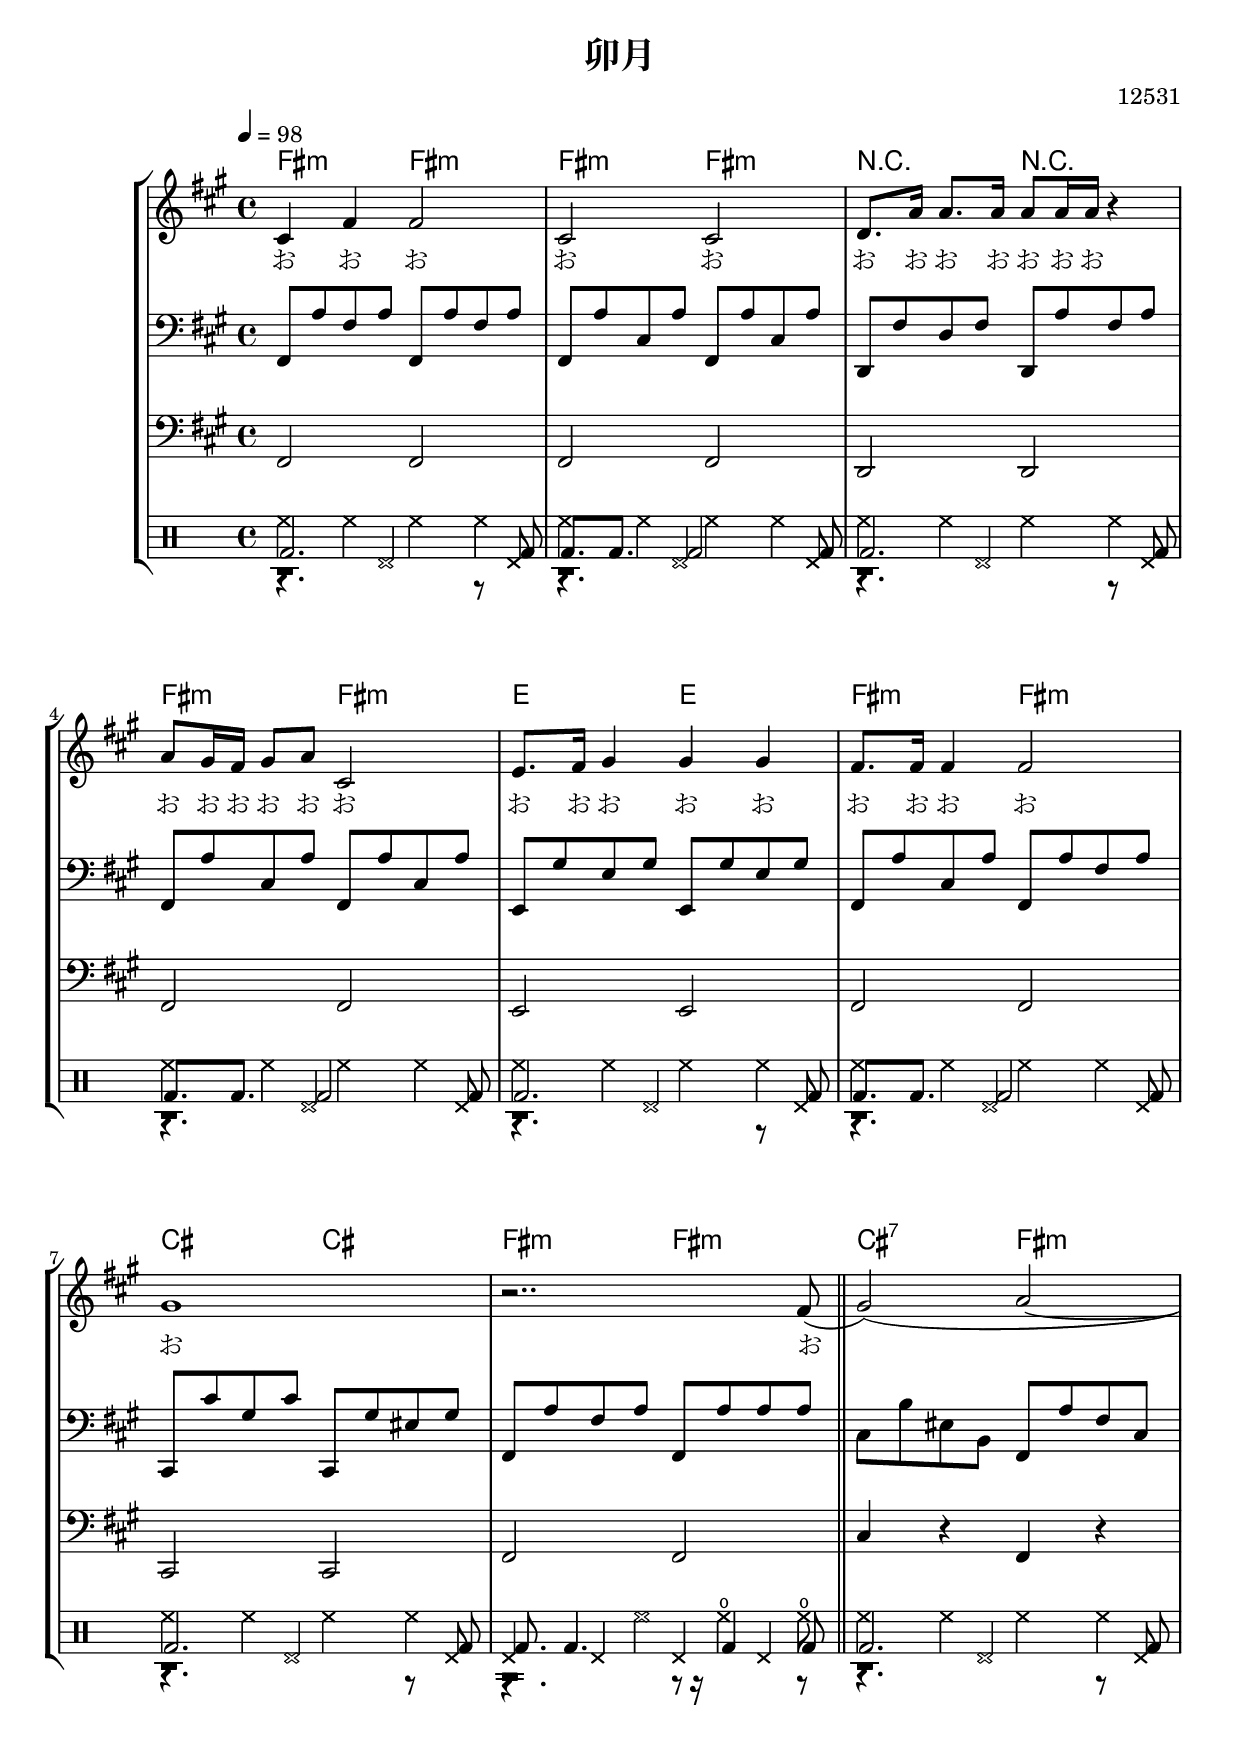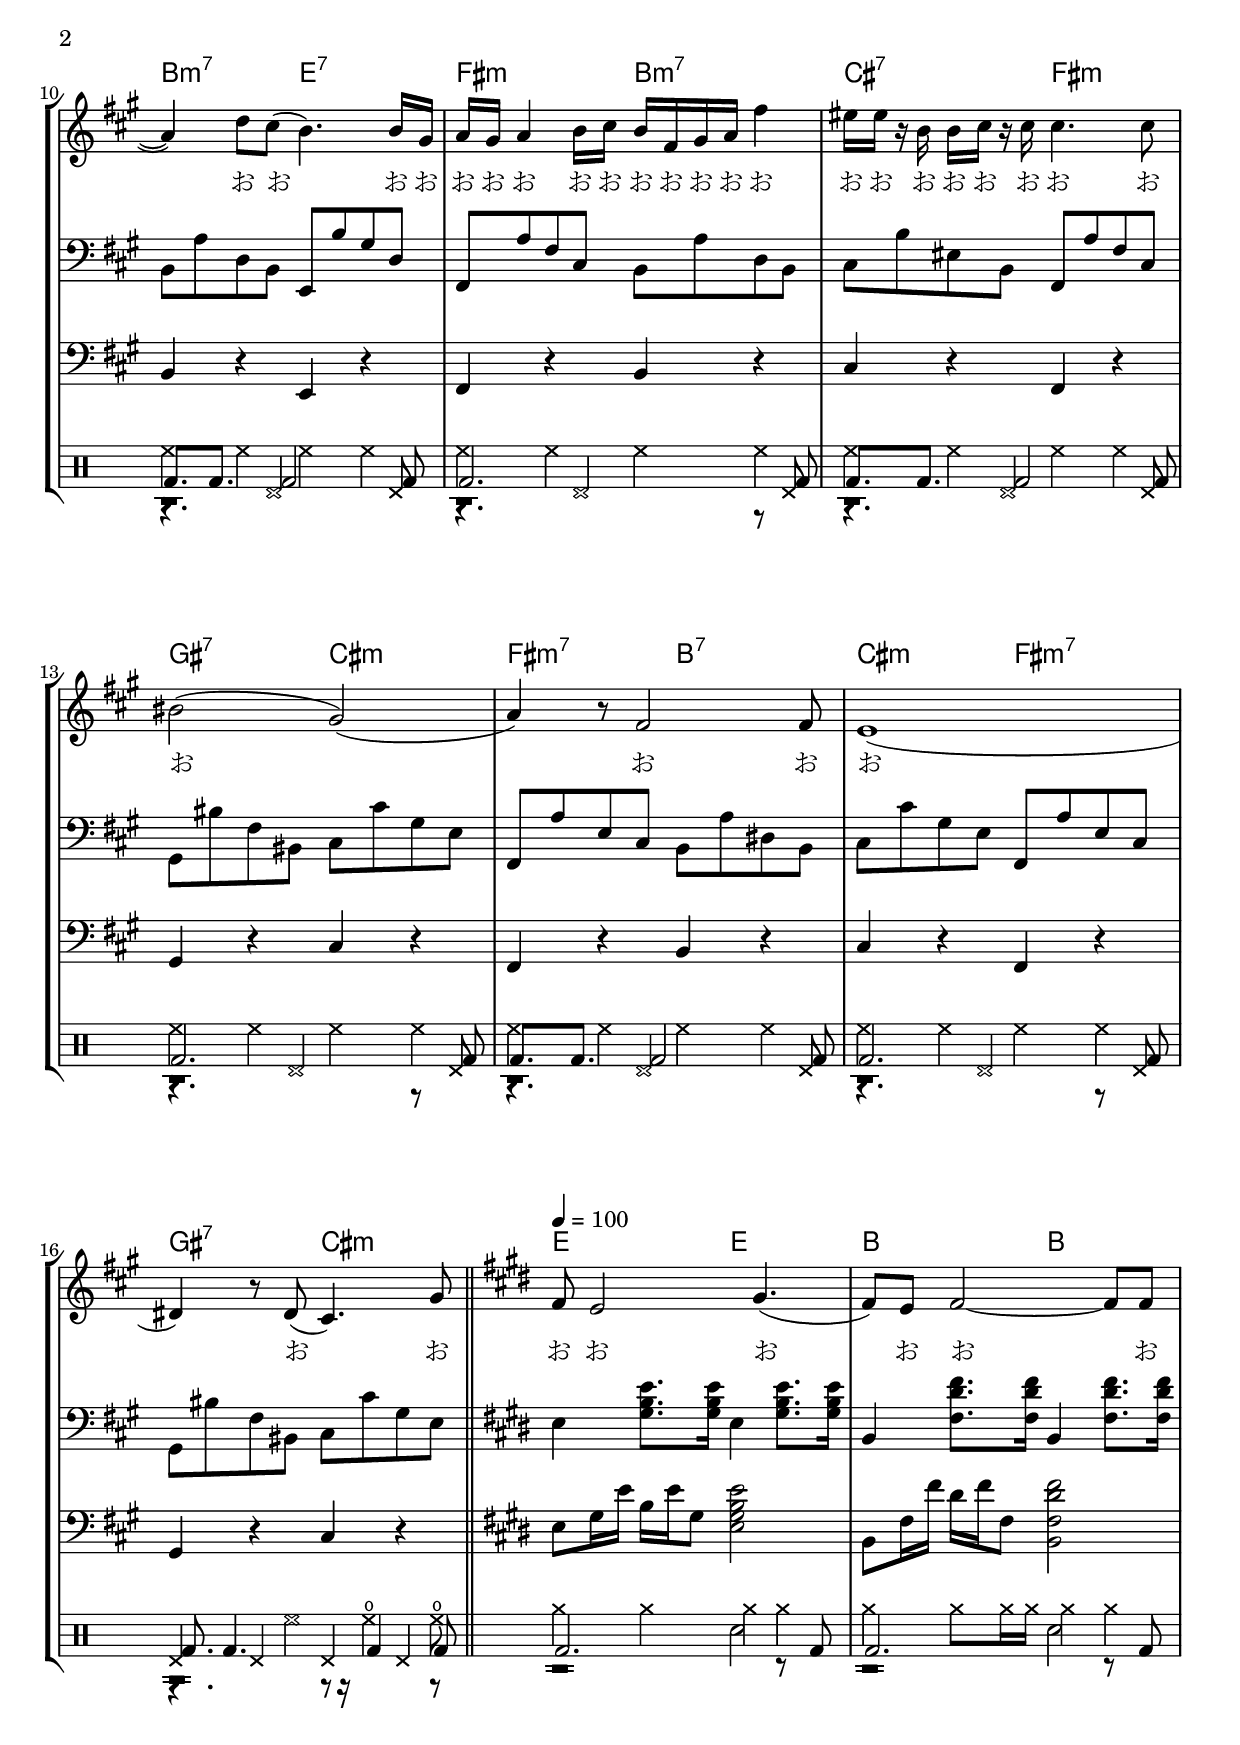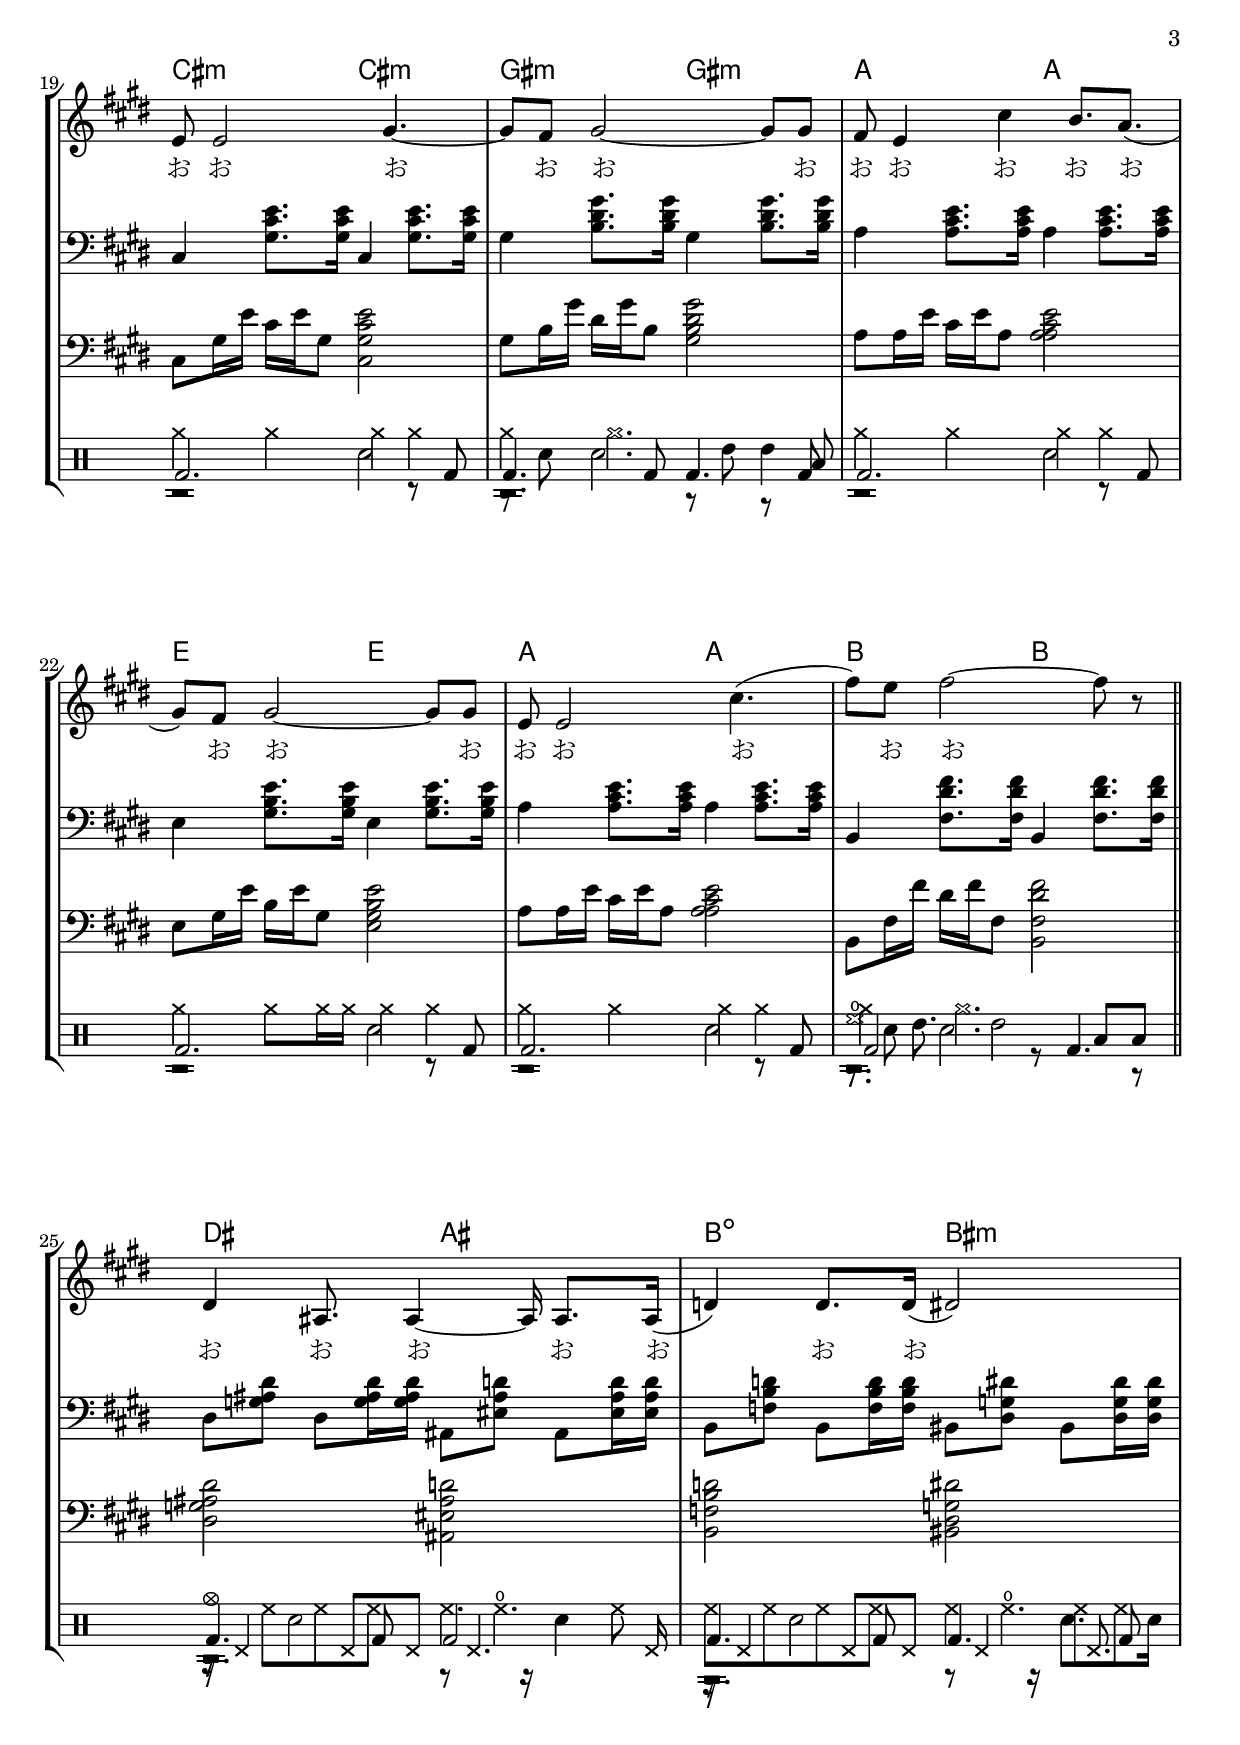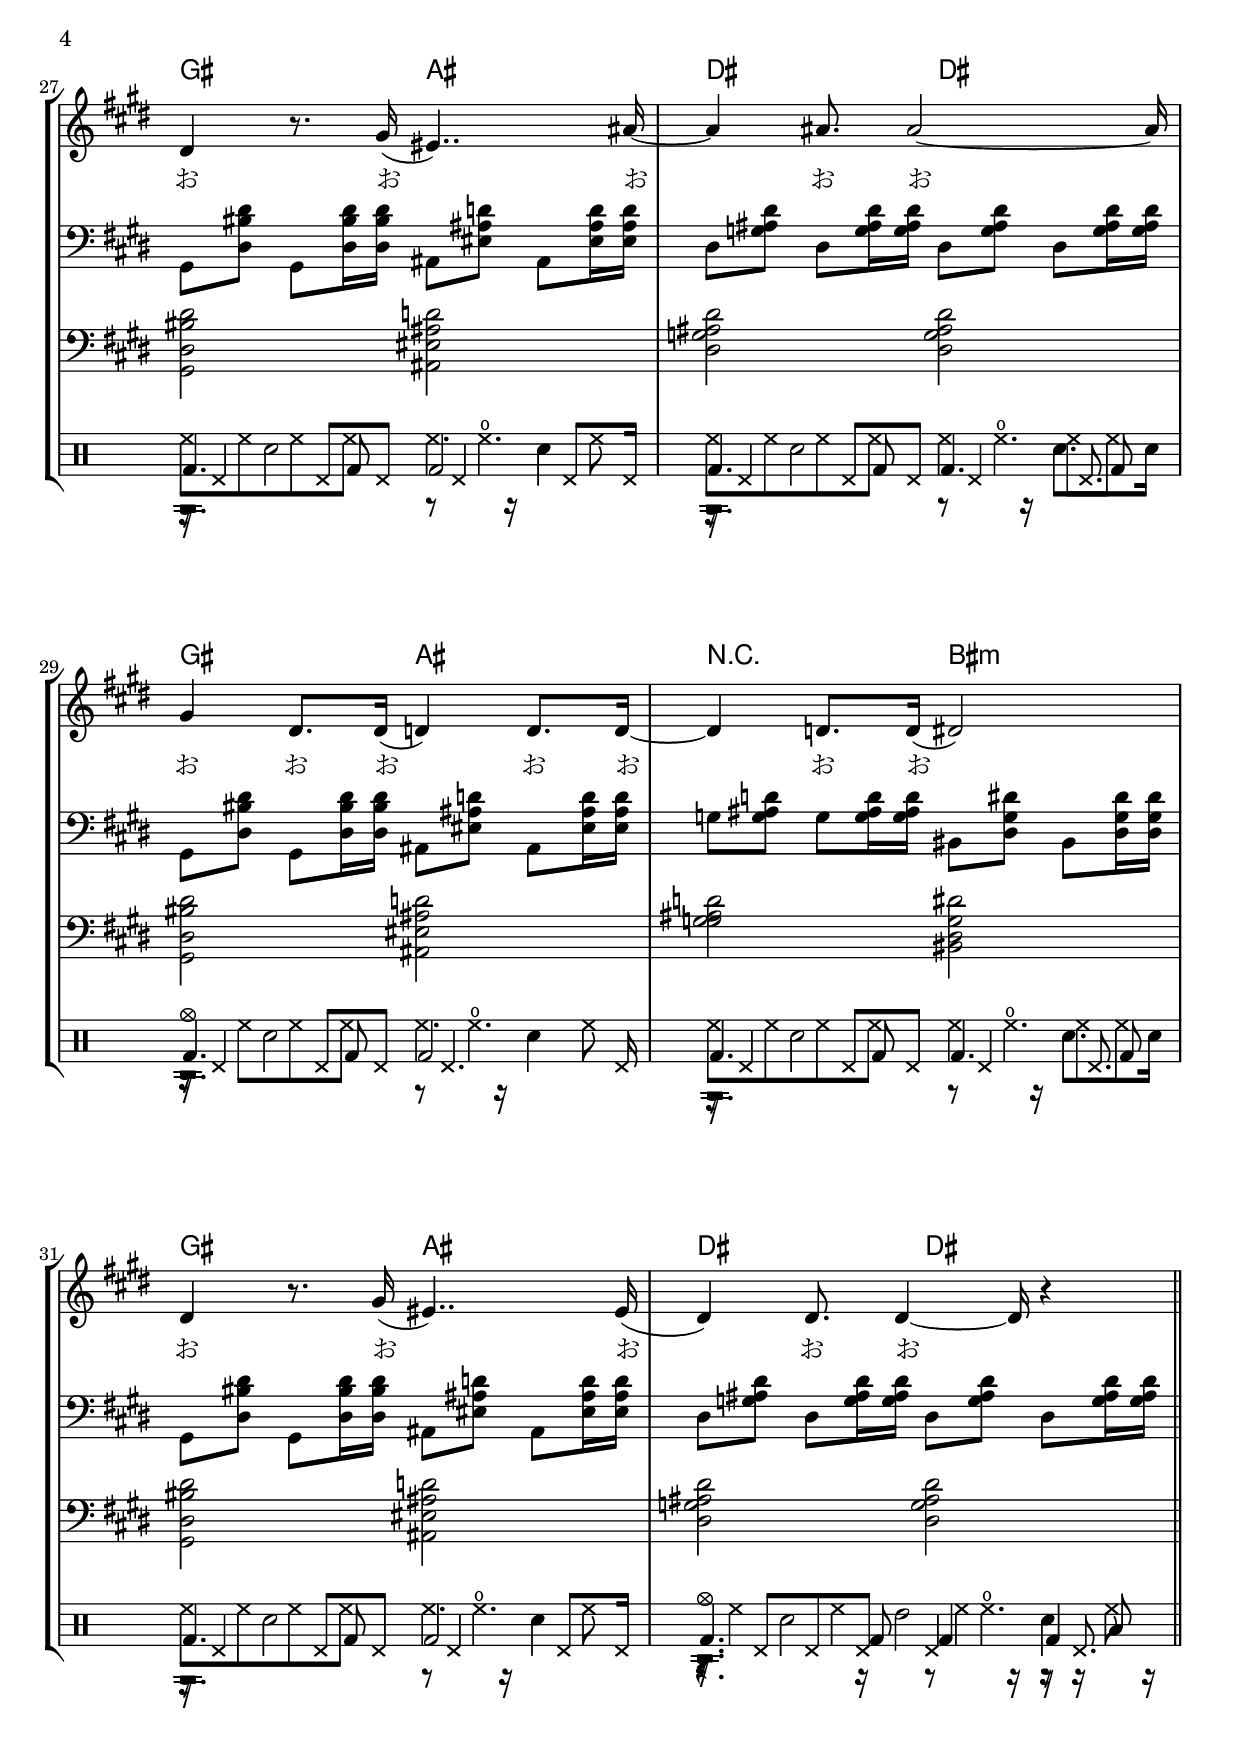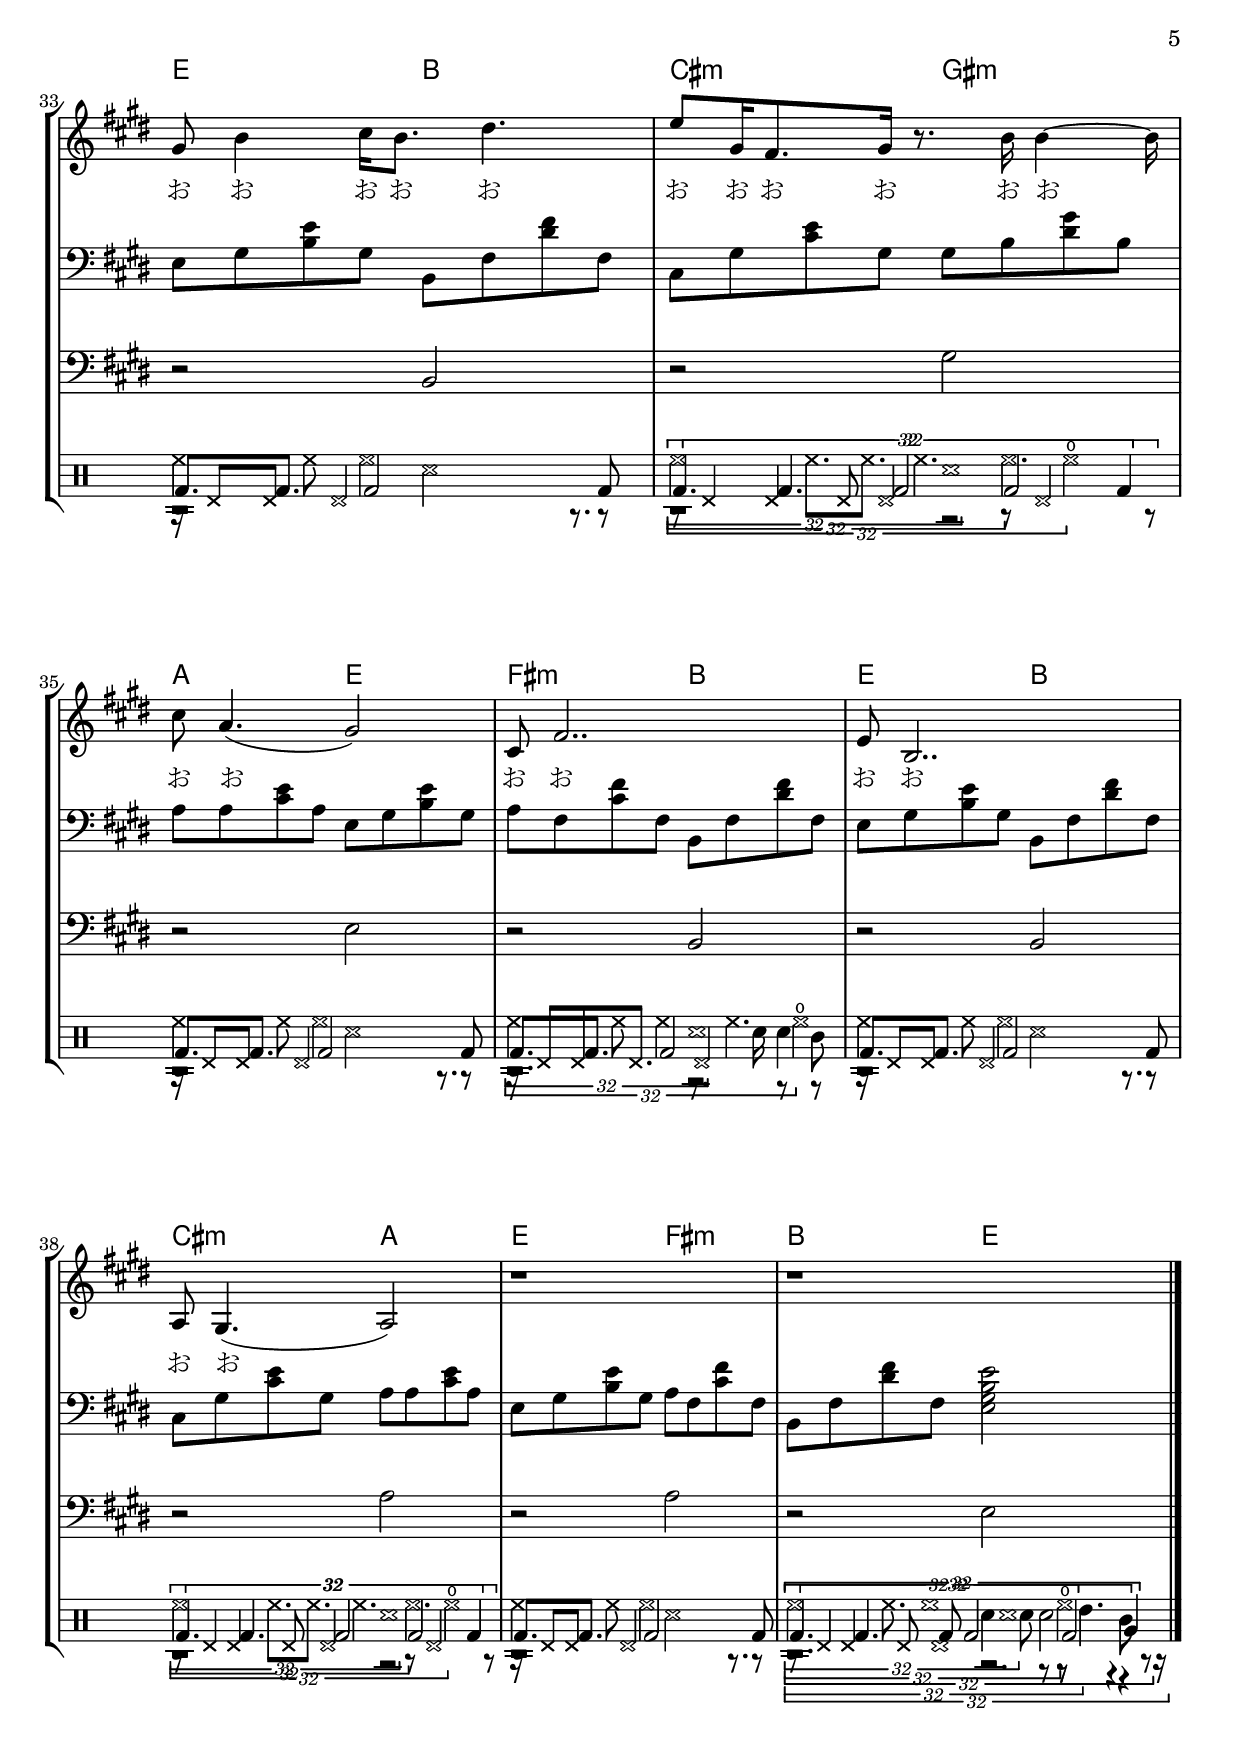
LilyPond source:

\version "2.12.1"

\header {
	title = \markup {卯月}
	composer = \markup \center-column {12531}
}

harmony = \chordmode {
	fis2:m fis:m fis:m fis:m r r fis:m fis:m e e fis:m fis:m cis cis fis:m fis:m 

	cis:7 fis:m b:min7 e:7 fis:m b:min7 cis:7 fis:m gis:7 cis:m fis:min7 b:7 cis:m fis:min7 gis:7 cis:m 

	e e b b cis:m cis:m gis:m gis:m a a e e a a b b 

	dis ais b:dim bis:m gis ais dis dis gis ais r bis:m gis ais dis dis 

	e b cis:m gis:m a e fis:m b e b cis:m a e fis:m b e 
}

melody = {
	\set Staff.midiInstrument = #"Acoustic grand"
		\key a \major
	\tempo 4 = 98
 cis'4  fis'4  fis'2 
	cis'2  cis'2 
	d'8.  a'16  a'8.  a'16  a'8  a'16  a'16  r4 
	a'8  gis'16  fis'16  gis'8  a'8  cis'2 
	e'8.  fis'16  gis'4  gis'4  gis'4 
	fis'8.  fis'16  fis'4  fis'2 
	gis'1 
	r2..  	\set Staff.midiInstrument = #"Acoustic Guitar (steel)"
	fis'8 
	(gis'2)  (a'2~ 
	a'4)  d''8  cis''8  (b'4.)  b'16  gis'16 
	a'16  gis'16  a'4  b'16  cis''16  b'16  fis'16  gis'16  a'16  fis''4 
	eis''16  eis''16  r16  b'16  b'16  cis''16  r16  cis''16  cis''4.  cis''8 
	bis'2  (gis'2) 
	(a'4)  r8  fis'2  fis'8 
	e'1 
	(dis'4)  r8  dis'8  (cis'4.)  	\set Staff.midiInstrument = #"Violin"
	gis'8 
		\key e \major
	\tempo 4 = 100
fis'8  e'2  gis'4. 
	(fis'8)  e'8  fis'2~fis'8  fis'8 
	e'8  e'2  gis'4.~ 
	gis'8  fis'8  gis'2~gis'8  gis'8 
	fis'8  e'4  cis''4  b'8.  a'8. 
	(gis'8)  fis'8  gis'2~gis'8  gis'8 
	e'8  e'2  cis''4. 
	(fis''8)  e''8  fis''2~fis''8  	r8 	\set Staff.midiInstrument = #"Trumpet"
	 dis'4  ais8.  ais4~ais16  ais8.  ais16 
	(d'4)  d'8.  d'16  (dis'2) 
	dis'4  r8.  gis'16  (eis'4..)  ais'16~ 
	ais'4  ais'8.  ais'2~ais'16 
	gis'4  dis'8.  dis'16  (d'4)  d'8.  d'16~ 
	d'4  d'8.  d'16  (dis'2) 
	dis'4  r8.  gis'16  (eis'4..)  eis'16 
	(dis'4)  dis'8.  dis'4~dis'16  	r4 	\set Staff.midiInstrument = #"Alto Sax"
	 gis'8  b'4  cis''16  b'8.  dis''4. 
	e''8  gis'16  fis'8.  gis'16  r8.  b'16  b'4~b'16 
	cis''8  a'4.  (gis'2) 
	cis'8  fis'2.. 
	e'8  b2.. 
	a8  gis4.  (a2)
	r1 r1 	\bar "|."
}

words = \lyricmode {
	お  お  お  お  お  お  お  お  お  お  お  お  お  お  お  お  お  お  お  お  お  お  お  お  お  お  お  お  
	お  お  お  お  お  お  お  お  お  お  お  お  お  お  お  お  お  お  お  お  お  お  お  お  お  お  お  お  
	お  お  お  お  お  お  お  お  お  お  お  お  お  お  お  お  お  お  お  お  お  お  お  お  お  お  
	お  お  お  お  お  お  お  お  お  お  お  お  お  お  お  お  お  お  お  お  お  お  お  お  
	お  お  お  お  お  お  お  お  お  お  お  お  お  お  お  お  お  お  お  
}

tempochange = {
	\tempo 4 = 98
	r1 | r1 | r1 | r1 | r1 | r1 | r1 | r1 \bar "||"
	\tempo 4 = 98
	r1 | r1 | r1 | r1 | r1 | r1 | r1 | r1 \bar "||"
	\tempo 4 = 100
	r1 | r1 | r1 | r1 | r1 | r1 | r1 | r1 \bar "||"
	\tempo 4 = 100
	r1 | r1 | r1 | r1 | r1 | r1 | r1 | r1 \bar "||"
	\tempo 4 = 100
	r1 | r1 | r1 | r1 | r1 | r1 | r1 | r1 \bar "|."
}

mainacc = {
	\clef bass
	\set Staff.midiInstrument = #"Cello"
	\key a \major
	\tempo 4 = 98
	fis,8 a fis a
	fis,8 a fis a
	fis,8 a cis a
	fis,8 a cis a
	d,8 fis d fis
	d,8 a fis a
	fis,8 a cis a
	fis,8 a cis a
	e,8 gis e gis
	e,8 gis e gis
	fis,8 a cis a
	fis,8 a fis a
	cis,8 cis' gis cis'
	cis,8 gis eis gis
	fis,8 a fis a
	fis,8 a a a
	\bar "||"

	\set Staff.midiInstrument = #"Synthstrings 1"
	cis8 b eis b,
	fis,8 a fis cis
	b,8 a d b,
	e,8 b gis d
	fis,8 a fis cis
	b,8 a d b,
	cis8 b eis b,
	fis,8 a fis cis
	gis,8 bis fis bis,
	cis8 cis' gis e
	fis,8 a e cis
	b,8 a dis b,
	cis8 cis' gis e
	fis,8 a e cis
	gis,8 bis fis bis,
	cis8 cis' gis e
	\bar "||"

	\set Staff.midiInstrument = #"Kalimba"
	\key e \major
	\tempo 4 = 100
	e4 <gis b e'>8. <gis b e'>16
	e4 <gis b e'>8. <gis b e'>16
	b,4 <fis dis' fis'>8. <fis dis' fis'>16
	b,4 <fis dis' fis'>8. <fis dis' fis'>16
	cis4 <gis cis' e'>8. <gis cis' e'>16
	cis4 <gis cis' e'>8. <gis cis' e'>16
	gis4 <b dis' gis'>8. <b dis' gis'>16
	gis4 <b dis' gis'>8. <b dis' gis'>16
	a4 <a cis' e'>8. <a cis' e'>16
	a4 <a cis' e'>8. <a cis' e'>16
	e4 <gis b e'>8. <gis b e'>16
	e4 <gis b e'>8. <gis b e'>16
	a4 <a cis' e'>8. <a cis' e'>16
	a4 <a cis' e'>8. <a cis' e'>16
	b,4 <fis dis' fis'>8. <fis dis' fis'>16
	b,4 <fis dis' fis'>8. <fis dis' fis'>16
	\bar "||"

	\set Staff.midiInstrument = #"Electric Guitar (muted)"
	dis8 <g ais dis'> dis <g ais dis'>16 <g ais dis'>
	ais,8 <eis ais d'> ais, <eis ais d'>16 <eis ais d'>
	b,8 <f b d'> b, <f b d'>16 <f b d'>
	bis,8 <dis g dis'> bis, <dis g dis'>16 <dis g dis'>
	gis,8 <dis bis dis'> gis, <dis bis dis'>16 <dis bis dis'>
	ais,8 <eis ais d'> ais, <eis ais d'>16 <eis ais d'>
	dis8 <g ais dis'> dis <g ais dis'>16 <g ais dis'>
	dis8 <g ais dis'> dis <g ais dis'>16 <g ais dis'>
	gis,8 <dis bis dis'> gis, <dis bis dis'>16 <dis bis dis'>
	ais,8 <eis ais d'> ais, <eis ais d'>16 <eis ais d'>
	g8 <g ais d'> g <g ais d'>16 <g ais d'>
	bis,8 <dis g dis'> bis, <dis g dis'>16 <dis g dis'>
	gis,8 <dis bis dis'> gis, <dis bis dis'>16 <dis bis dis'>
	ais,8 <eis ais d'> ais, <eis ais d'>16 <eis ais d'>
	dis8 <g ais dis'> dis <g ais dis'>16 <g ais dis'>
	dis8 <g ais dis'> dis <g ais dis'>16 <g ais dis'>
	\bar "||"

	\set Staff.midiInstrument = #"Acoustic Guitar (nylon)"
	e8 gis <b e'> gis
	b,8 fis <dis' fis'> fis
	cis8 gis <cis' e'> gis
	gis8 b <dis' gis'> b
	a8 a <cis' e'> a
	e8 gis <b e'> gis
	a8 fis <cis' fis'> fis
	b,8 fis <dis' fis'> fis
	e8 gis <b e'> gis
	b,8 fis <dis' fis'> fis
	cis8 gis <cis' e'> gis
	a8 a <cis' e'> a
	e8 gis <b e'> gis
	a8 fis <cis' fis'> fis
	b,8 fis <dis' fis'> fis
	<e gis b e'>2
	\bar "|."
}

subacc = {
	\clef bass
	\set Staff.midiInstrument = #"Bright Acoustic"
	\key a \major
	\tempo 4 = 98
	fis,2
	fis,2
	fis,2
	fis,2
	d,2
	d,2
	fis,2
	fis,2
	e,2
	e,2
	fis,2
	fis,2
	cis,2
	cis,2
	fis,2
	fis,2
	\bar "||"

	\set Staff.midiInstrument = #"Bassoon"
	cis4 r4
	fis,4 r4
	b,4 r4
	e,4 r4
	fis,4 r4
	b,4 r4
	cis4 r4
	fis,4 r4
	gis,4 r4
	cis4 r4
	fis,4 r4
	b,4 r4
	cis4 r4
	fis,4 r4
	gis,4 r4
	cis4 r4
	\bar "||"

	\set Staff.midiInstrument = #"Electric Bass (finger)"
	\key e \major
	\tempo 4 = 100
	e8 gis16 e' b e' gis8
	<e gis b e'>2
	b,8 fis16 fis' dis' fis' fis8
	<b, fis dis' fis'>2
	cis8 gis16 e' cis' e' gis8
	<cis gis cis' e'>2
	gis8 b16 gis' dis' gis' b8
	<gis b dis' gis'>2
	a8 a16 e' cis' e' a8
	<a a cis' e'>2
	e8 gis16 e' b e' gis8
	<e gis b e'>2
	a8 a16 e' cis' e' a8
	<a a cis' e'>2
	b,8 fis16 fis' dis' fis' fis8
	<b, fis dis' fis'>2
	\bar "||"

	\set Staff.midiInstrument = #"Harmonica"
	<dis g ais dis'>2
	<ais, eis ais d'>2
	<b, f b d'>2
	<bis, dis g dis'>2
	<gis, dis bis dis'>2
	<ais, eis ais d'>2
	<dis g ais dis'>2
	<dis g ais dis'>2
	<gis, dis bis dis'>2
	<ais, eis ais d'>2
	<g g ais d'>2
	<bis, dis g dis'>2
	<gis, dis bis dis'>2
	<ais, eis ais d'>2
	<dis g ais dis'>2
	<dis g ais dis'>2
	\bar "||"

	\set Staff.midiInstrument = #"Koto"
	r2
	b,2
	r2
	gis2
	r2
	e2
	r2
	b,2
	r2
	b,2
	r2
	a2
	r2
	a2
	r2
	e2
	\bar "|."
}

percA = {
	\drummode {
	r1  |r1  |r1  |r1  |r1  |r1  |r1  |r2 r8 hho4 hho8  \bar "||"
	r1  |r1  |r1  |r1  |r1  |r1  |r1  |r2 r8 hho4 hho8  \bar "||"
	cymr4 cymr4 cymr4 cymr4  |cymr4 cymr8 cymr16 cymr16 cymr4 cymr4  |cymr4 cymr4 cymr4 cymr4  |cymr4 cymr2.  |cymr4 cymr4 cymr4 cymr4  |cymr4 cymr8 cymr16 cymr16 cymr4 cymr4  |cymr4 cymr4 cymr4 cymr4  |cymr4 cymr2.  \bar "||"
	r2 r8 hho4.  |r2 r8 hho4.  |r2 r8 hho4.  |r2 r8 hho4.  |r2 r8 hho4.  |r2 r8 hho4.  |r2 r8 hho4.  |r2 r8 hho4.  \bar "||"
	hh4 hh8 hh2 r8  |\times 16/32{ hh2 hh8. hh8. hh4. hh2. } |hh4 hh8 hh2 r8  |hh4 hh8 hh4 hh4.  |hh4 hh8 hh2 r8  |\times 16/32{ hh2 hh8. hh8. hh4. hh2. } |hh4 hh8 hh2 r8  |\times 16/32{ hh2 hh8. hh1 r4 r16 } \bar "|."
	}
}

percB = {
	\drummode {
	r4. hhp2 hhp8  |r4. hhp2 hhp8  |r4. hhp2 hhp8  |r4. hhp2 hhp8  |r4. hhp2 hhp8  |r4. hhp2 hhp8  |r4. hhp2 hhp8  |hhp4 hhp4 hhp4 hhp4  \bar "||"
	r4. hhp2 hhp8  |r4. hhp2 hhp8  |r4. hhp2 hhp8  |r4. hhp2 hhp8  |r4. hhp2 hhp8  |r4. hhp2 hhp8  |r4. hhp2 hhp8  |hhp4 hhp4 hhp4 hhp4  \bar "||"
	r2 sn2  |r2 sn2  |r2 sn2  |r8 sn8 sn2.  |r2 sn2  |r2 sn2  |r2 sn2  |r8 sn8 sn2.  \bar "||"
	r8 hh8 hh8 hh8 hh4. hh8  |hh8 hh8 hh8 hh8 hh4 hh8 hh8  |hh8 hh8 hh8 hh8 hh4. hh8  |hh8 hh8 hh8 hh8 hh4 hh8 hh8  |r8 hh8 hh8 hh8 hh4. hh8  |hh8 hh8 hh8 hh8 hh4 hh8 hh8  |hh8 hh8 hh8 hh8 hh4. hh8  |r16 hh4 hh4 hh4 r16 hh8  \bar "||"
	r16 hhp8 hhp8 hhp2 r8.  |\times 16/32{ r8 hhp4 hhp4 hhp8 hhp2 r8 hhp2 r8 } |r16 hhp8 hhp8 hhp2 r8.  |r16 hhp8 hhp8 hhp8. hhp2  |r16 hhp8 hhp8 hhp2 r8.  |\times 16/32{ r8 hhp4 hhp4 hhp8 hhp2 r8 hhp2 r8 } |r16 hhp8 hhp8 hhp2 r8.  |\times 16/32{ r8 hhp4 hhp4 hhp8 hhp1 r4 } \bar "|."
	}
}

percC = {
	\drummode {
	hh4 hh4 hh4 hh4  |hh4 hh4 hh4 hh4  |hh4 hh4 hh4 hh4  |hh4 hh4 hh4 hh4  |hh4 hh4 hh4 hh4  |hh4 hh4 hh4 hh4  |hh4 hh4 hh4 hh4  |r4. hh2 r8  \bar "||"
	hh4 hh4 hh4 hh4  |hh4 hh4 hh4 hh4  |hh4 hh4 hh4 hh4  |hh4 hh4 hh4 hh4  |hh4 hh4 hh4 hh4  |hh4 hh4 hh4 hh4  |hh4 hh4 hh4 hh4  |r4. hh2 r8  \bar "||"
	bd2. r8 bd8  |bd2. r8 bd8  |bd2. r8 bd8  |bd4. bd8 bd4. bd8  |bd2. r8 bd8  |bd2. r8 bd8  |bd2. r8 bd8  |bd2 r8 bd4.  \bar "||"
	r16 hhp4 hhp8 hhp8 hhp4. hhp16  |r16 hhp4 hhp8 hhp8 hhp4 hhp8.  |r16 hhp4 hhp8 hhp8 hhp4 hhp8 hhp16  |r16 hhp4 hhp8 hhp8 hhp4 hhp8.  |r16 hhp4 hhp8 hhp8 hhp4. hhp16  |r16 hhp4 hhp8 hhp8 hhp4 hhp8.  |r16 hhp4 hhp8 hhp8 hhp4 hhp8 hhp16  |r8 hhp8 hhp8 hhp8 hhp4 r16 hhp8.  \bar "||"
	r1  |\times 16/32{ r1 r2 hho2 } |r1  |\times 16/32{ r1 r2 hho2 } |r1  |\times 16/32{ r1 r2 hho2 } |r1  |\times 16/32{ r1 r2 hho2 } \bar "|."
	}
}

percD = {
	\drummode {
	bd2. r8 bd8  |bd8. bd8. bd2 bd8  |bd2. r8 bd8  |bd8. bd8. bd2 bd8  |bd2. r8 bd8  |bd8. bd8. bd2 bd8  |bd2. r8 bd8  |bd8. bd4. r16 bd4 bd8  \bar "||"
	bd2. r8 bd8  |bd8. bd8. bd2 bd8  |bd2. r8 bd8  |bd8. bd8. bd2 bd8  |bd2. r8 bd8  |bd8. bd8. bd2 bd8  |bd2. r8 bd8  |bd8. bd4. r16 bd4 bd8  \bar "||"
	r1 |r1 |r1 |r2 r8 tommh8 tommh4  |r1 |r1 |r1 |r8. tommh8. tommh2 r8  \bar "||"
	r8. sn2 r16 sn4  |r8. sn2 r16 sn8. sn16  |r8. sn2 r16 sn4  |r8. sn2 r16 sn8. sn16  |r8. sn2 r16 sn4  |r8. sn2 r16 sn8. sn16  |r8. sn2 r16 sn4  |r8. sn2 r16 sn4  \bar "||"
	bd8. bd8. bd2 bd8  |\times 16/32{ bd4. bd4. bd2 bd2 bd4 } |bd8. bd8. bd2 bd8  |bd8. bd8. bd2 r8  |bd8. bd8. bd2 bd8  |\times 16/32{ bd4. bd4. bd2 bd2 bd4 } |bd8. bd8. bd2 bd8  |\times 16/32{ bd4. bd4. bd8 bd2 r8 bd2 } \bar "|."
	}
}

percE = {
	\drummode {
	r1 | r1 | r1 | r1 | r1 | r1 | r1 | r1 \bar "||"
	r1 | r1 | r1 | r1 | r1 | r1 | r1 | r1 \bar "||"
	r1 |r1 |r1 |r2. r8 toml8  |r1 |r1 |r1 |r2. toml8 toml8  \bar "||"
	bd4. bd8 bd2  |bd4. bd8 bd4. bd8  |bd4. bd8 bd2  |bd4. bd8 bd4. bd8  |bd4. bd8 bd2  |bd4. bd8 bd4. bd8  |bd4. bd8 bd2  |bd4. bd8 bd4 bd4  \bar "||"
	r2 ss2  |\times 16/32{ r1 ss1 } |r2 ss2  |\times 16/32{ r1 ss1 } |r2 ss2  |\times 16/32{ r1 ss1 } |r2 ss2  |\times 16/32{ r1 ss1 } \bar "|."
	}
}

percF = {
	\drummode {
	r1 | r1 | r1 | r1 | r1 | r1 | r1 | r1 \bar "||"
	r1 | r1 | r1 | r1 | r1 | r1 | r1 | r1 \bar "||"
	r1 |r1 |r1 |r1 |r1 |r1 |r1 |hho1  \bar "||"
	cymc1  |r1 |r1 |r1 |cymc1  |r1 |r1 |cymc1  \bar "||"
	r1 |r1 |r1 |r2 r8. sn16 sn4  |r1 |r1 |r1 |\times 16/32{ r1 sn4 sn8 sn2 r8 } \bar "|."
	}
}

percG = {
	\drummode {
	r1 | r1 | r1 | r1 | r1 | r1 | r1 | r1 \bar "||"
	r1 | r1 | r1 | r1 | r1 | r1 | r1 | r1 \bar "||"
	r1 | r1 | r1 | r1 | r1 | r1 | r1 | r1 \bar "||"
	r1 |r1 |r1 |r1 |r1 |r1 |r1 |r4. r16 tommh2 r16  \bar "||"
	r1 |r1 |r1 |r2. r8 tomml8  |r1 |r1 |r1 |r2. r8 tomml8  \bar "|."
	}
}

percH = {
	\drummode {
	r1 | r1 | r1 | r1 | r1 | r1 | r1 | r1 \bar "||"
	r1 | r1 | r1 | r1 | r1 | r1 | r1 | r1 \bar "||"
	r1 | r1 | r1 | r1 | r1 | r1 | r1 | r1 \bar "||"
	r1 |r1 |r1 |r1 |r1 |r1 |r1 |r2. r8 toml8  \bar "||"
	r1 |r1 |r1 |r1 |r1 |r1 |r1 |\times 16/32{ r1 r2 r8 tommh4. } \bar "|."
	}
}

percI = {
	\drummode {
	r1 | r1 | r1 | r1 | r1 | r1 | r1 | r1 \bar "||"
	r1 | r1 | r1 | r1 | r1 | r1 | r1 | r1 \bar "||"
	r1 | r1 | r1 | r1 | r1 | r1 | r1 | r1 \bar "||"
	r1 | r1 | r1 | r1 | r1 | r1 | r1 | r1 \bar "||"
	r1 |r1 |r1 |r1 |r1 |r1 |r1 |\times 16/32{ r1 r2. tomfh4 } \bar "|."
	}
}

\score {
	<<
		\new StaffGroup <<
			\new ChordNames {\harmony}
			\new Voice = "melody" {\melody}
			\new Lyrics \lyricsto "melody" \words
			\new Staff = "mainacc" {\mainacc}
			\new Staff = "subacc" {\subacc}
			\new DrumStaff <<
				\new DrumVoice {\percA}
				\new DrumVoice {\percB}
				\new DrumVoice {\percC}
				\new DrumVoice {\percD}
				\new DrumVoice {\percE}
				\new DrumVoice {\percF}
				\new DrumVoice {\percG}
				\new DrumVoice {\percH}
				\new DrumVoice {\percI}
			>>
		>>
	>>
	\layout { }
}
